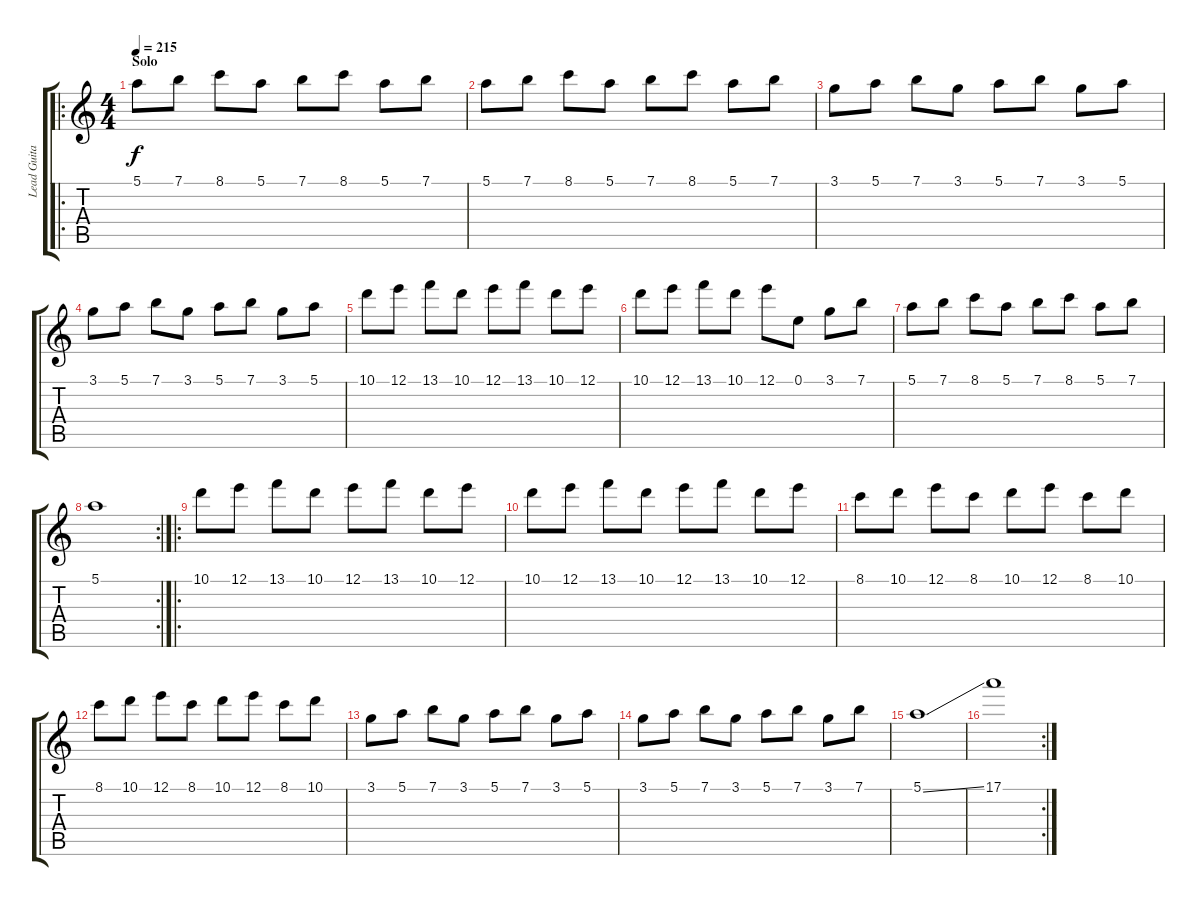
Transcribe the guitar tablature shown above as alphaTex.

\track ("Lead Guitar" "Lead Guita") {instrument distortionguitar}
\staff {score tabs}
\tuning (E4 B3 G3 D3 A2 E2) {hide}
\ro
\ts (4 4)
\section ("" "Solo")
\tempo 215
\clef g2
\ks c
5.1.8{dy f} 7.1.8 8.1.8 5.1.8 7.1.8 8.1.8 5.1.8 7.1.8 |
5.1.8 7.1.8 8.1.8 5.1.8 7.1.8 8.1.8 5.1.8 7.1.8 |
3.1.8 5.1.8 7.1.8 3.1.8 5.1.8 7.1.8 3.1.8 5.1.8 |
3.1.8 5.1.8 7.1.8 3.1.8 5.1.8 7.1.8 3.1.8 5.1.8 |
10.1.8 12.1.8 13.1.8 10.1.8 12.1.8 13.1.8 10.1.8 12.1.8 |
10.1.8 12.1.8 13.1.8 10.1.8 12.1.8 0.1.8 3.1.8 7.1.8 |
5.1.8 7.1.8 8.1.8 5.1.8 7.1.8 8.1.8 5.1.8 7.1.8 |
\rc 2
5.1.1 |
\ro
10.1.8 12.1.8 13.1.8 10.1.8 12.1.8 13.1.8 10.1.8 12.1.8 |
10.1.8 12.1.8 13.1.8 10.1.8 12.1.8 13.1.8 10.1.8 12.1.8 |
8.1.8 10.1.8 12.1.8 8.1.8 10.1.8 12.1.8 8.1.8 10.1.8 |
8.1.8 10.1.8 12.1.8 8.1.8 10.1.8 12.1.8 8.1.8 10.1.8 |
3.1.8 5.1.8 7.1.8 3.1.8 5.1.8 7.1.8 3.1.8 5.1.8 |
3.1.8 5.1.8 7.1.8 3.1.8 5.1.8 7.1.8 3.1.8 7.1.8 |
5.1{ss}.1 |
\rc 2
17.1.1
